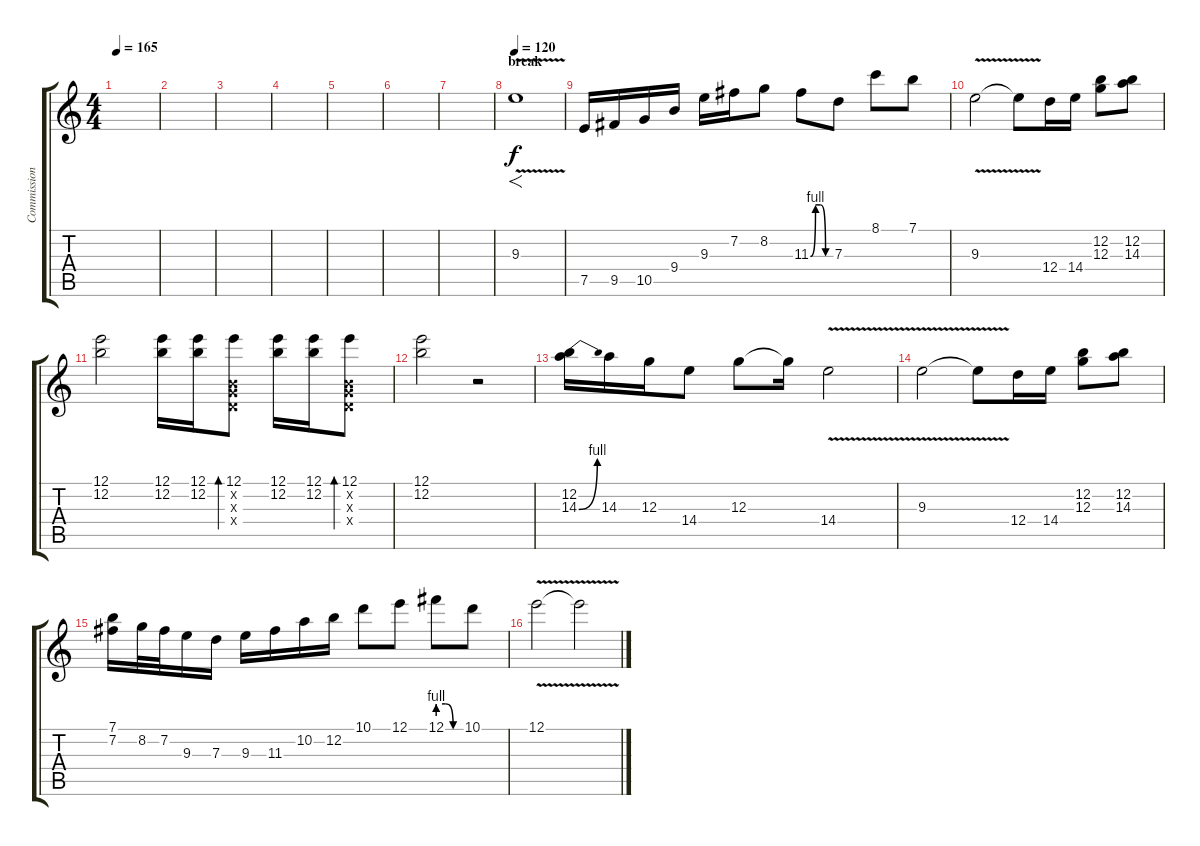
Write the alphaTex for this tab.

\track ("Commissioner Gordon " "Commission") {instrument distortionguitar}
\staff {score tabs}
\tuning (E4 B3 G3 D3 A2 E2) {hide}
\ts (4 4)
\tempo 165
\clef g2
\ks c
|
|
|
|
|
|
|
\section ("" "break")
\tempo 120
9.3{v}.1{f} |
7.5.16 9.5.16 10.5.16 9.4.16 9.3.16 7.2.16 8.2.8 11.3{be (custom 0 0 15 4 30 4 45 0 60 0)}.8 7.3.8 8.1.8 7.1.8 |
9.3{v}.2 9.3{t}.8 12.4.16 14.4.16 (12.2 12.3).8 (12.2 14.3).8 |
(12.1 12.2).2 (12.1 12.2).16 (12.1 12.2).16 (12.1 0.2{x} 0.3{x} 0.4{x}).8{bd 240} (12.1 12.2).16 (12.1 12.2).16 (12.1 0.2{x} 0.3{x} 0.4{x}).8{bd 240} |
(12.1 12.2).2 r.2 |
(12.2 14.3{be (bend 0 0 60 4)}).16 14.3.16 12.3.16 14.4.8 12.3.8 12.3{t}.16 14.4{v}.2 |
9.3{v}.2 9.3{t}.8 12.4.16 14.4.16 (12.2 12.3).8 (12.2 14.3).8 |
(7.1 7.2).16 8.2.32 7.2.32 9.3.16 7.3.16 9.3.16 11.3.16 10.2.16 12.2.16 10.1.8 12.1.8 12.1{be (custom 0 4 20 4 40 0 60 0)}.8 10.1.8 |
12.1{v}.2 12.1{t}.2
